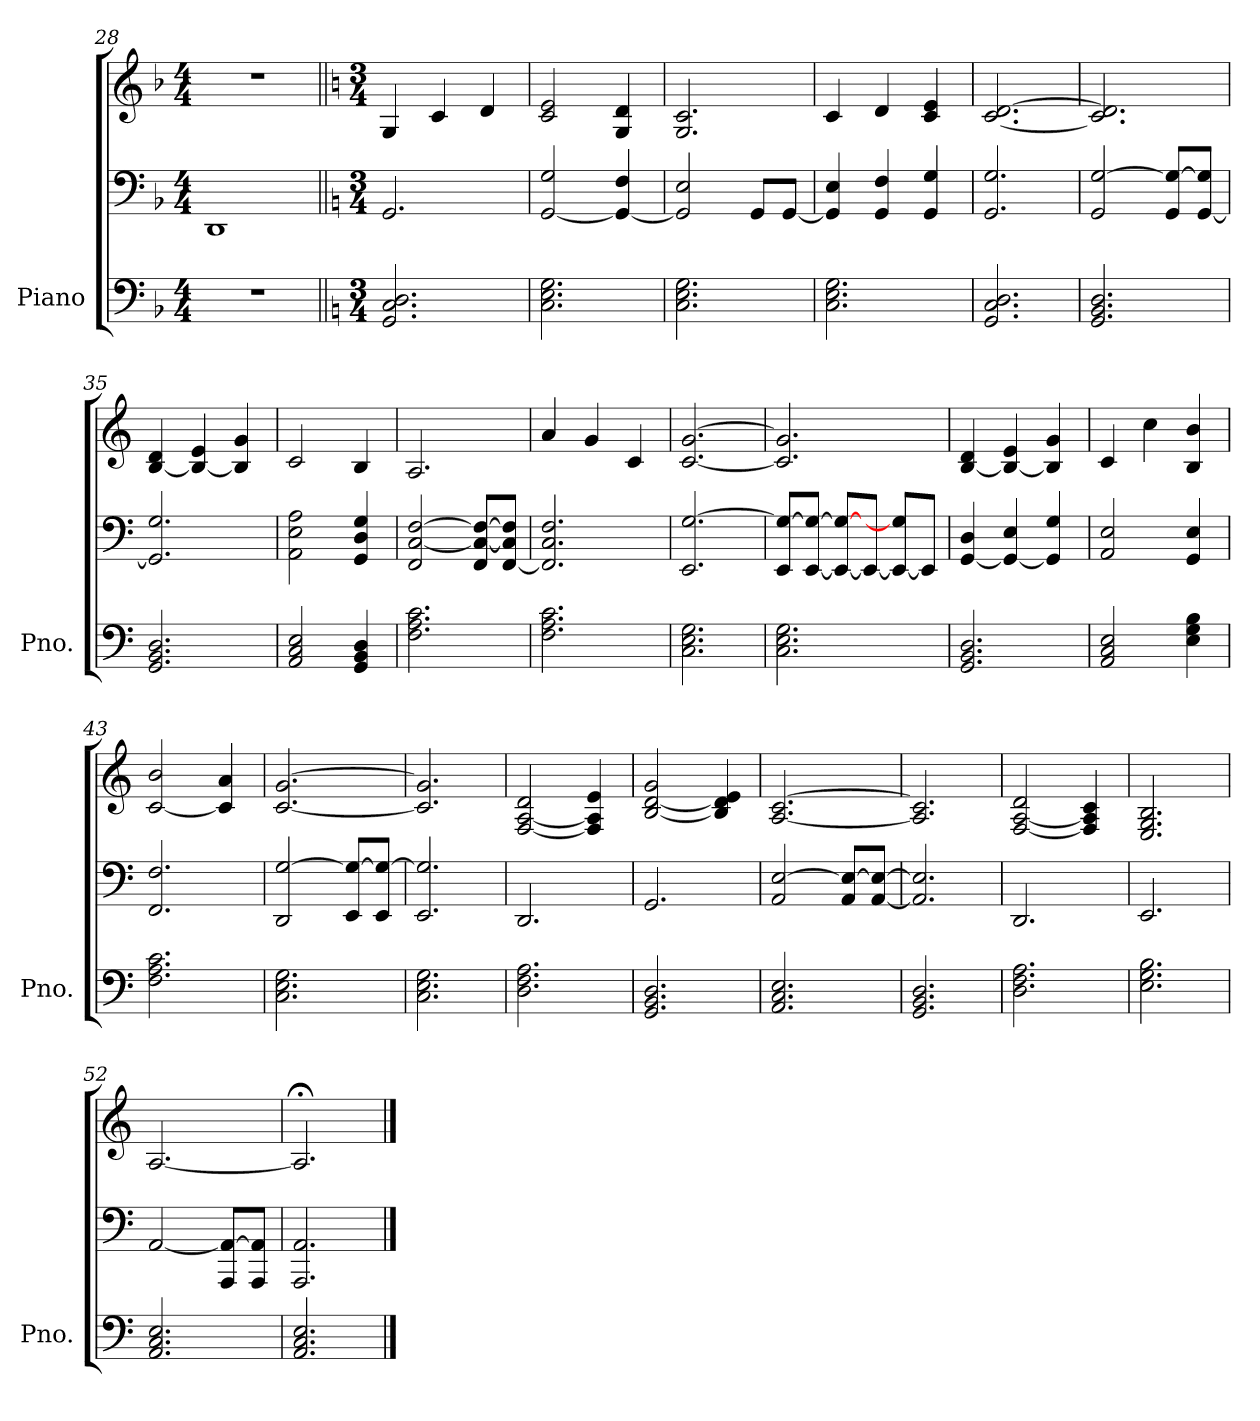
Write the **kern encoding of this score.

**kern	**kern	**kern
*part1	*part1	*part1
*staff3	*staff2	*staff1
*I"Piano	*	*
*I'Pno.	*	*
*clefF4	*clefF4	*clefG2
*k[b-]	*k[b-]	*k[b-]
*M4/4	*M4/4	*M4/4
=28	=28	=28
1r	1DD	1r
=29||	=29||	=29||
*k[]	*k[]	*k[]
*M3/4	*M3/4	*M3/4
2.GG/ 2.C/ 2.D/	2.GG/	4G/
.	.	4c/
.	.	4d/
=30	=30	=30
2.C\ 2.E\ 2.G\	[2GG/ 2G/	2c/ 2e/
.	4GG/_ 4F/	4G/ 4d/
=31	=31	=31
2.C\ 2.E\ 2.G\	2GG/] 2E/	2.G/ 2.c/
.	8GG/L	.
.	[8GG/J	.
=32	=32	=32
2.C\ 2.E\ 2.G\	4GG/] 4E/	4c/
.	4GG/ 4F/	4d/
.	4GG/ 4G/	4c/ 4e/
=33	=33	=33
2.GG/ 2.C/ 2.D/	2.GG/ 2.G/	[2.c/ [2.d/
=34	=34	=34
2.GG/ 2.BB/ 2.D/	2GG/ [2G/	2.c/] 2.d/]
.	8GG/ 8G/_L	.
.	[8GG/ 8G/]J	.
!!LO:LB:g=z
=35	=35	=35
2.GG/ 2.BB/ 2.D/	2.GG/] 2.G/	[4B/ 4d/
.	.	4B/_ 4e/
.	.	4B/] 4g/
=36	=36	=36
2AA/ 2C/ 2E/	2AA\ 2E\ 2A\	2c/
4GG/ 4BB/ 4D/	4GG/ 4D/ 4G/	4B/
=37	=37	=37
2.F\ 2.A\ 2.c\	2FF/ [2C/ [2F/	2.A/
.	8FF/ 8C/_ 8F/_L	.
.	[8FF/ 8C/] 8F/]J	.
=38	=38	=38
2.F\ 2.A\ 2.c\	2.FF/] 2.C/ 2.F/	4a/
.	.	4g/
.	.	4c/
=39	=39	=39
2.C\ 2.E\ 2.G\	2.EE/ [2.G/	[2.c/ [2.g/
=40	=40	=40
2.C\ 2.E\ 2.G\	8EE/ 8G/_L	2.c/] 2.g/]
.	[8EE/ 8G/_J	.
.	8EE/_ 8G/_L	.
.	8EE/J_	.
.	8EE/_ 8G/]L	.
.	8EE/J]	.
=41	=41	=41
2.GG/ 2.BB/ 2.D/	[4GG/ 4D/	[4B/ 4d/
.	4GG/_ 4E/	4B/_ 4e/
.	4GG/] 4G/	4B/] 4g/
=42	=42	=42
2AA/ 2C/ 2E/	2AA/ 2E/	4c/
.	.	4cc\
4E\ 4G\ 4B\	4GG/ 4E/	4B/ 4b/
=43	=43	=43
2.F\ 2.A\ 2.c\	2.FF/ 2.F/	[2c/ 2b/
.	.	4c/] 4a/
!!LO:LB:g=z
=44	=44	=44
2.C\ 2.E\ 2.G\	2DD/ [2G/	[2.c/ [2.g/
.	8EE/ 8G/_L	.
.	8EE/ 8G/_J	.
=45	=45	=45
2.C\ 2.E\ 2.G\	2.EE/ 2.G/]	2.c/] 2.g/]
=46	=46	=46
2.D\ 2.F\ 2.A\	2.DD/	[2F/ [2A/ 2d/
.	.	4F/] 4A/] 4e/
=47	=47	=47
2.GG/ 2.BB/ 2.D/	2.GG/	[2B/ [2d/ 2g/
.	.	4B/] 4d/] 4e/
=48	=48	=48
2.AA/ 2.C/ 2.E/	2AA/ [2E/	[2.A/ [2.c/
.	8AA/ 8E/_L	.
.	[8AA/ 8E/_J	.
=49	=49	=49
2.GG/ 2.BB/ 2.D/	2.AA/] 2.E/]	2.A/] 2.c/]
=50	=50	=50
2.D\ 2.F\ 2.A\	2.DD/	[2F/ [2A/ 2d/
.	.	4F/] 4A/] 4c/
=51	=51	=51
2.E\ 2.G\ 2.B\	2.EE/	2.E/ 2.G/ 2.B/
=52	=52	=52
2.AA/ 2.C/ 2.E/	[2AA/	[2.A/
.	8AAA/ 8AA/_L	.
.	8AAA/ 8AA/]J	.
=53	=53	=53
2.AA/ 2.C/ 2.E/	2.AAA/ 2.AA/	2.A;</]
==	==	==
*-	*-	*-
